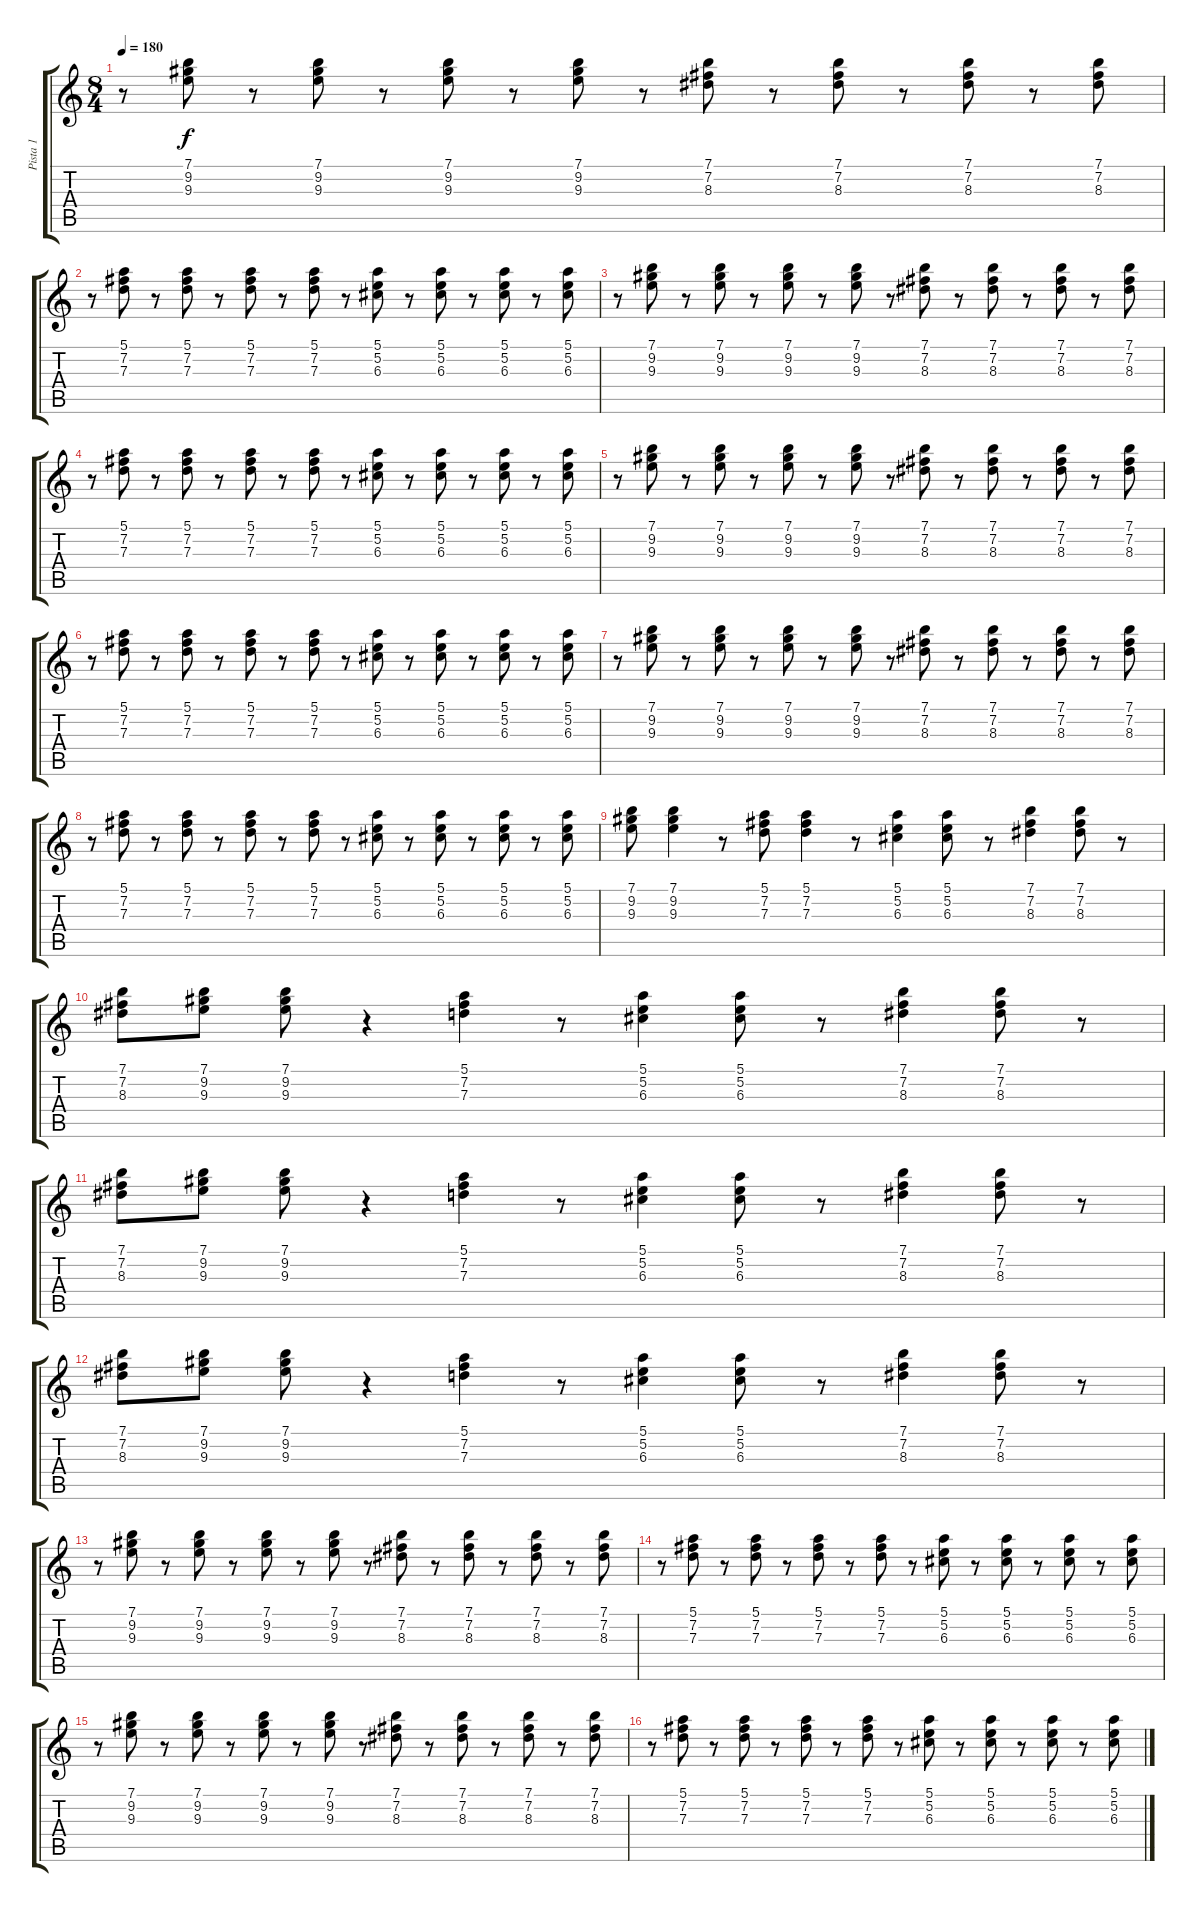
\track ("Pista 1" "Pista 1") {instrument electricguitarclean}
\staff {score tabs}
\tuning (E4 B3 G3 D3 A2 E2) {hide}
\ts (8 4)
\tempo 180
\clef g2
\ks c
r.8{dy f} (7.1 9.2 9.3).8 r.8 (7.1 9.2 9.3).8 r.8 (7.1 9.2 9.3).8 r.8 (7.1 9.2 9.3).8 r.8 (7.1 7.2 8.3).8 r.8 (7.1 7.2 8.3).8 r.8 (7.1 7.2 8.3).8 r.8 (7.1 7.2 8.3).8 |
r.8 (5.1 7.2 7.3).8 r.8 (5.1 7.2 7.3).8 r.8 (5.1 7.2 7.3).8 r.8 (5.1 7.2 7.3).8 r.8 (5.1 5.2 6.3).8 r.8 (5.1 5.2 6.3).8 r.8 (5.1 5.2 6.3).8 r.8 (5.1 5.2 6.3).8 |
r.8 (7.1 9.2 9.3).8 r.8 (7.1 9.2 9.3).8 r.8 (7.1 9.2 9.3).8 r.8 (7.1 9.2 9.3).8 r.8 (7.1 7.2 8.3).8 r.8 (7.1 7.2 8.3).8 r.8 (7.1 7.2 8.3).8 r.8 (7.1 7.2 8.3).8 |
r.8 (5.1 7.2 7.3).8 r.8 (5.1 7.2 7.3).8 r.8 (5.1 7.2 7.3).8 r.8 (5.1 7.2 7.3).8 r.8 (5.1 5.2 6.3).8 r.8 (5.1 5.2 6.3).8 r.8 (5.1 5.2 6.3).8 r.8 (5.1 5.2 6.3).8 |
r.8 (7.1 9.2 9.3).8 r.8 (7.1 9.2 9.3).8 r.8 (7.1 9.2 9.3).8 r.8 (7.1 9.2 9.3).8 r.8 (7.1 7.2 8.3).8 r.8 (7.1 7.2 8.3).8 r.8 (7.1 7.2 8.3).8 r.8 (7.1 7.2 8.3).8 |
r.8 (5.1 7.2 7.3).8 r.8 (5.1 7.2 7.3).8 r.8 (5.1 7.2 7.3).8 r.8 (5.1 7.2 7.3).8 r.8 (5.1 5.2 6.3).8 r.8 (5.1 5.2 6.3).8 r.8 (5.1 5.2 6.3).8 r.8 (5.1 5.2 6.3).8 |
r.8 (7.1 9.2 9.3).8 r.8 (7.1 9.2 9.3).8 r.8 (7.1 9.2 9.3).8 r.8 (7.1 9.2 9.3).8 r.8 (7.1 7.2 8.3).8 r.8 (7.1 7.2 8.3).8 r.8 (7.1 7.2 8.3).8 r.8 (7.1 7.2 8.3).8 |
r.8 (5.1 7.2 7.3).8 r.8 (5.1 7.2 7.3).8 r.8 (5.1 7.2 7.3).8 r.8 (5.1 7.2 7.3).8 r.8 (5.1 5.2 6.3).8 r.8 (5.1 5.2 6.3).8 r.8 (5.1 5.2 6.3).8 r.8 (5.1 5.2 6.3).8 |
(7.1 9.2 9.3).8 (7.1 9.2 9.3).4 r.8 (5.1 7.2 7.3).8 (5.1 7.2 7.3).4 r.8 (5.1 5.2 6.3).4 (5.1 5.2 6.3).8 r.8 (7.1 7.2 8.3).4 (7.1 7.2 8.3).8 r.8 |
(7.1 7.2 8.3).8 (7.1 9.2 9.3).8 (7.1 9.2 9.3).8 r.4 (5.1 7.2 7.3).4 r.8 (5.1 5.2 6.3).4 (5.1 5.2 6.3).8 r.8 (7.1 7.2 8.3).4 (7.1 7.2 8.3).8 r.8 |
(7.1 7.2 8.3).8 (7.1 9.2 9.3).8 (7.1 9.2 9.3).8 r.4 (5.1 7.2 7.3).4 r.8 (5.1 5.2 6.3).4 (5.1 5.2 6.3).8 r.8 (7.1 7.2 8.3).4 (7.1 7.2 8.3).8 r.8 |
(7.1 7.2 8.3).8 (7.1 9.2 9.3).8 (7.1 9.2 9.3).8 r.4 (5.1 7.2 7.3).4 r.8 (5.1 5.2 6.3).4 (5.1 5.2 6.3).8 r.8 (7.1 7.2 8.3).4 (7.1 7.2 8.3).8 r.8 |
r.8 (7.1 9.2 9.3).8 r.8 (7.1 9.2 9.3).8 r.8 (7.1 9.2 9.3).8 r.8 (7.1 9.2 9.3).8 r.8 (7.1 7.2 8.3).8 r.8 (7.1 7.2 8.3).8 r.8 (7.1 7.2 8.3).8 r.8 (7.1 7.2 8.3).8 |
r.8 (5.1 7.2 7.3).8 r.8 (5.1 7.2 7.3).8 r.8 (5.1 7.2 7.3).8 r.8 (5.1 7.2 7.3).8 r.8 (5.1 5.2 6.3).8 r.8 (5.1 5.2 6.3).8 r.8 (5.1 5.2 6.3).8 r.8 (5.1 5.2 6.3).8 |
r.8 (7.1 9.2 9.3).8 r.8 (7.1 9.2 9.3).8 r.8 (7.1 9.2 9.3).8 r.8 (7.1 9.2 9.3).8 r.8 (7.1 7.2 8.3).8 r.8 (7.1 7.2 8.3).8 r.8 (7.1 7.2 8.3).8 r.8 (7.1 7.2 8.3).8 |
r.8 (5.1 7.2 7.3).8 r.8 (5.1 7.2 7.3).8 r.8 (5.1 7.2 7.3).8 r.8 (5.1 7.2 7.3).8 r.8 (5.1 5.2 6.3).8 r.8 (5.1 5.2 6.3).8 r.8 (5.1 5.2 6.3).8 r.8 (5.1 5.2 6.3).8
